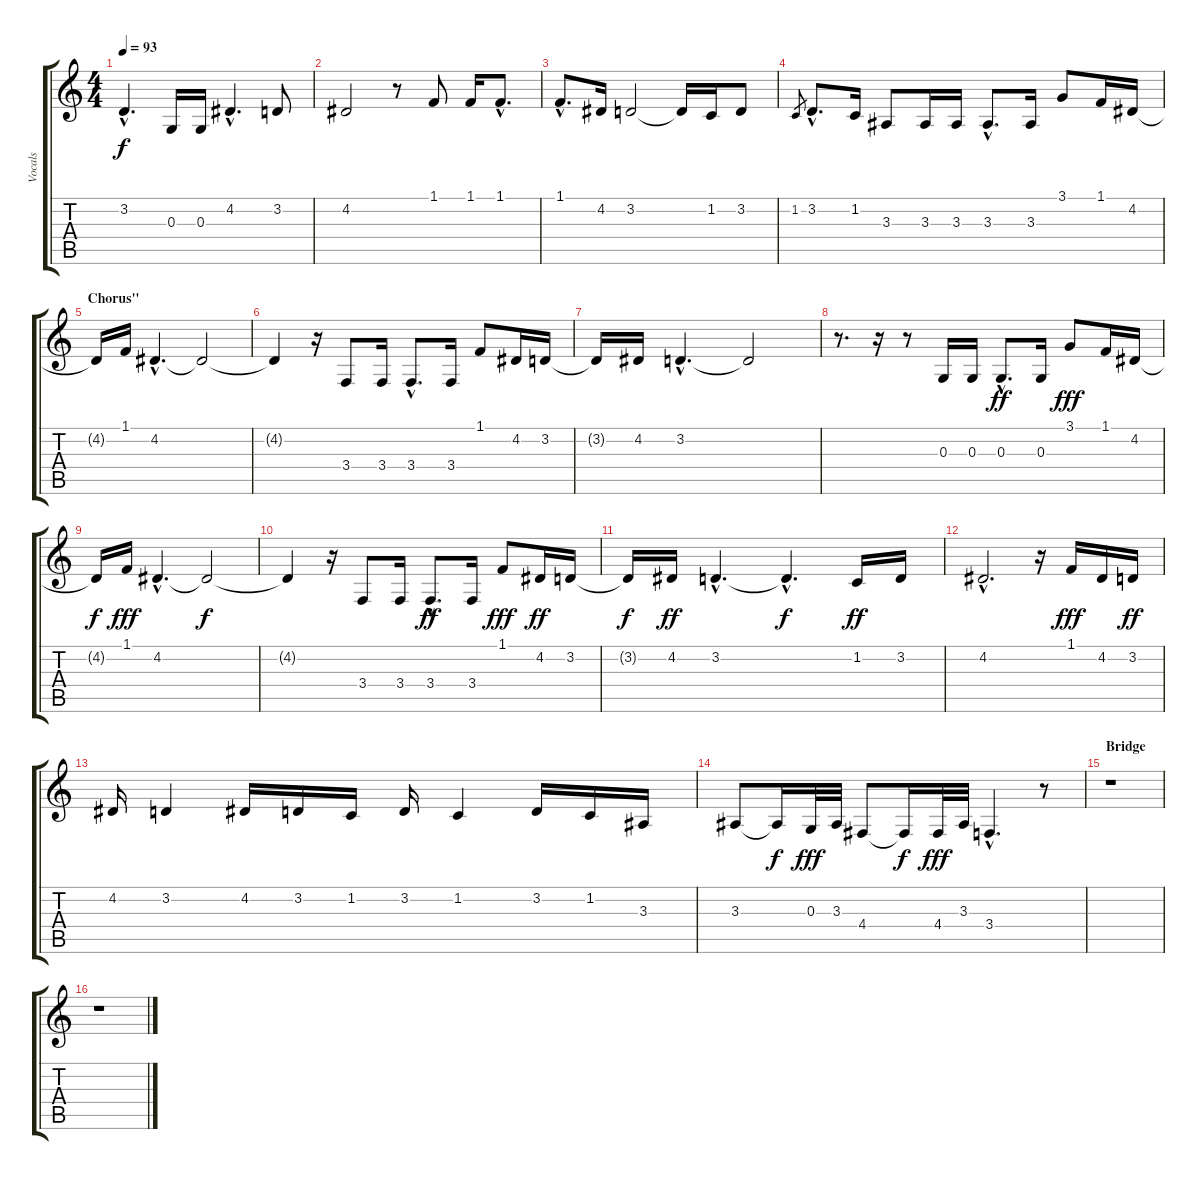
\track ("Vocals" "Vocals") {instrument flute}
\staff {score tabs}
\tuning (E4 B3 G3 D3 A2 E2) {hide}
\ts (4 4)
\tempo 93
\clef g2
\ks c
3.2{hac}.4{d dy f} 0.3.16 0.3.16 4.2{hac}.4{d} 3.2.8 |
4.2.2 r.8 1.1.8 1.1.16 1.1{hac}.8{d} |
1.1{hac}.8{d} 4.2.16 3.2.2 3.2{t}.16 1.2.16 3.2.8 |
1.2.8{lyrics (0 "") lyrics (1 "") lyrics (2 "") lyrics (3 "") lyrics (4 "") gr} 3.2{hac}.8{d lyrics (0 "") lyrics (1 "") lyrics (2 "") lyrics (3 "") lyrics (4 "")} 1.2.16 3.3.8 3.3.16 3.3.16 3.3{hac}.8{d} 3.3.16 3.1.8 1.1.16 4.2.16 |
\section ("" "Chorus''")
4.2{t}.16 1.1.16 4.2{hac}.4{d} 4.2{t}.2 |
4.2{t}.4 r.16 3.4.8 3.4.16 3.4{hac}.8{d} 3.4.16 1.1.8 4.2.16 3.2.16 |
3.2{t}.16 4.2.16 3.2{hac}.4{d} 3.2{t}.2 |
r.8{d} r.16 r.8 0.3.16 0.3.16 0.3{hac}.8{d dy ff} 0.3.16 3.1.8{dy fff} 1.1.16 4.2.16 |
4.2{t}.16{dy f} 1.1.16{dy fff} 4.2{hac}.4{d} 4.2{t}.2{dy f} |
4.2{t}.4 r.16 3.4.8 3.4.16 3.4{hac}.8{d dy ff} 3.4.16 1.1.8{dy fff} 4.2.16{dy ff} 3.2.16 |
3.2{t}.16{dy f} 4.2.16{dy ff} 3.2{hac}.4{d} 3.2{hac t}.4{d dy f} 1.2.16{dy ff} 3.2.16 |
4.2{hac}.2{d} r.16 1.1.16{dy fff} 4.2.16 3.2.16{dy ff} |
4.2.16 3.2.4 4.2.16 3.2.16 1.2.16 3.2.16 1.2.4 3.2.16 1.2.16 3.3.16 |
3.3.8 3.3{t}.16{dy f} 0.3.32{dy fff} 3.3.32 4.4.8 4.4{t}.16{dy f} 4.4.32{dy fff} 3.3.32 3.4{hac}.4{d} r.8 |
\section ("" "Bridge")
r.1 |
r.1
